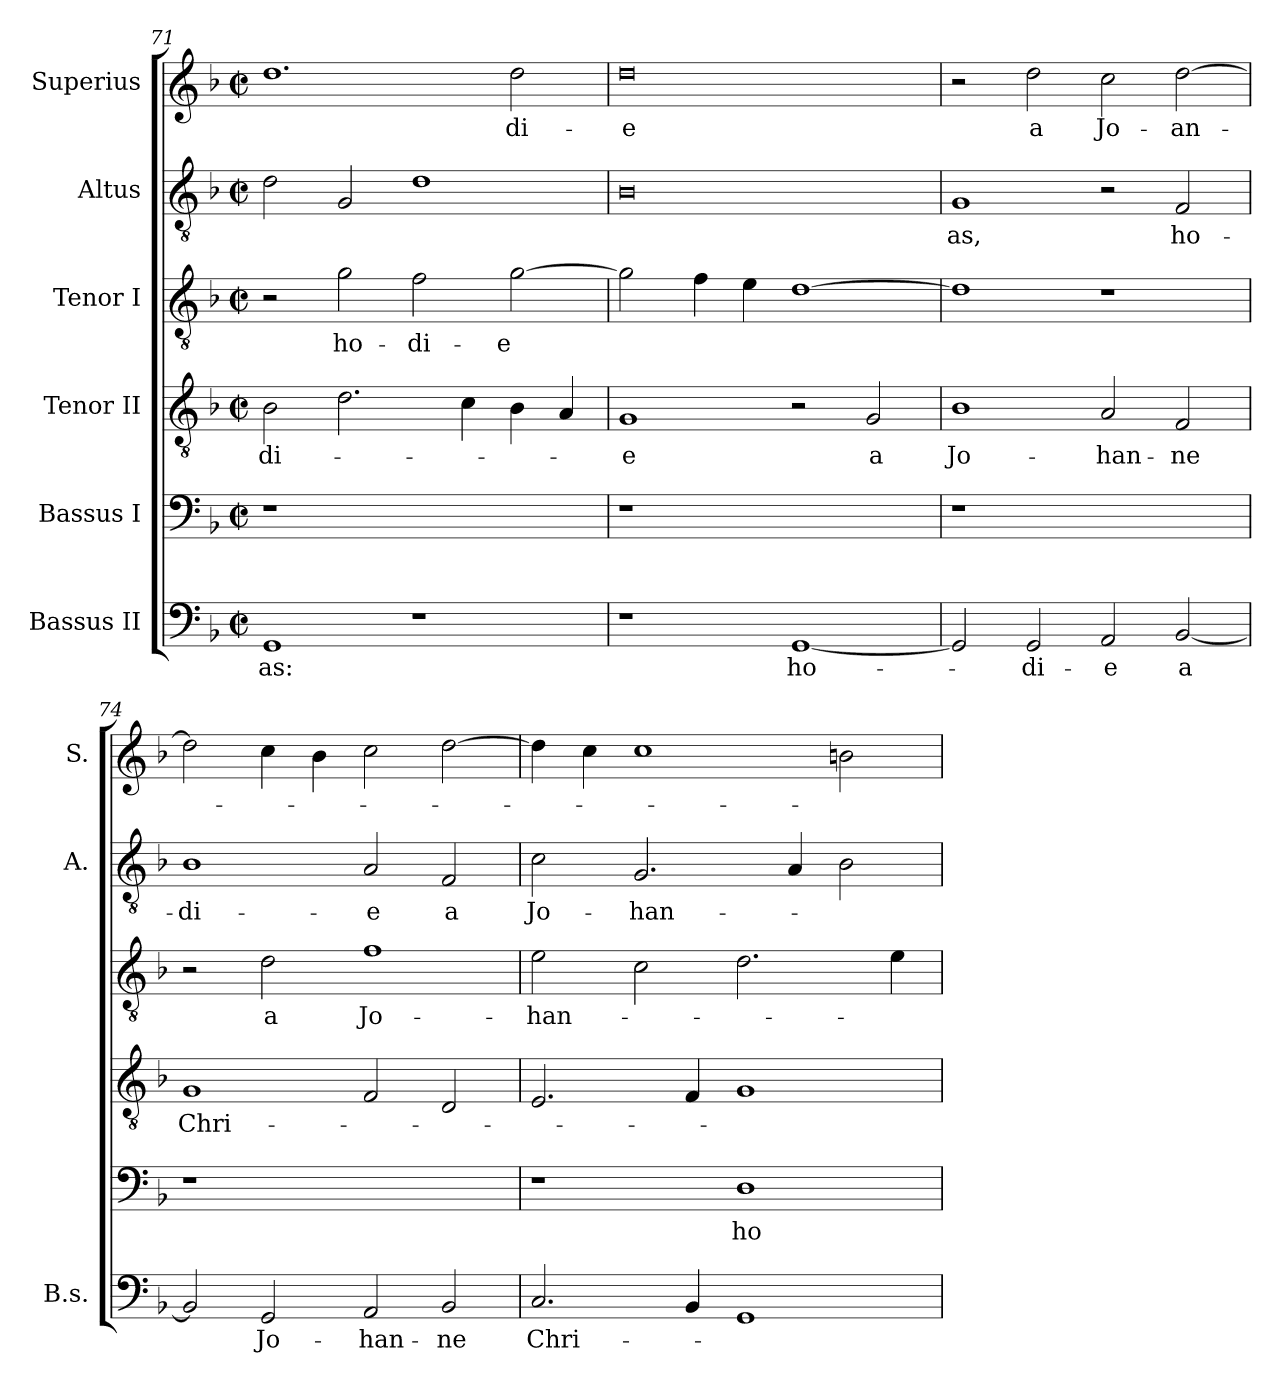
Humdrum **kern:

**kern	**text	**kern	**text	**kern	**text	**kern	**text	**kern	**text	**kern	**text
*part6	*part6	*part5	*part5	*part4	*part4	*part3	*part3	*part2	*part2	*part1	*part1
*staff6	*staff6	*staff5	*staff5	*staff4	*staff4	*staff3	*staff3	*staff2	*staff2	*staff1	*staff1
*I"Bassus II	*	*I"Bassus I	*	*I"Tenor II	*	*I"Tenor I	*	*I"Altus	*	*I"Superius	*
*I'B.s.	*	*	*	*	*	*	*	*I'A.	*	*I'S.	*
*clefF4	*	*clefF4	*	*clefGv2	*	*clefGv2	*	*clefGv2	*	*clefG2	*
*	*	*	*	*ITrd7c12	*	*ITrd7c12	*	*ITrd7c12	*	*	*
*k[b-]	*	*k[b-]	*	*k[b-]	*	*k[b-]	*	*k[b-]	*	*k[b-]	*
*F:	*	*F:	*	*F:	*	*F:	*	*F:	*	*F:	*
*M2/2	*	*M2/2	*	*M2/2	*	*M2/2	*	*M2/2	*	*M2/2	*
*met(c|)	*	*met(c|)	*	*met(c|)	*	*met(c|)	*	*met(c|)	*	*met(c|)	*
=71	=71	=71	=71	=71	=71	=71	=71	=71	=71	=71	=71
!	!LO:LY:b:color=#000000	!LO:N:vis=1	!	!	!	!	!	!	!	!	!
!	!	!	!	!	!LO:LY:b:color=#000000	!	!	!	!	!	!
1GGi	-as:	1r	.	2BB-i\	-di-	2r	.	2Di\	.	1.ddi	.
!	!	!	!	!	!	!	!LO:LY:b:color=#000000	!	!	!	!
.	.	.	.	2.Di\	.	2Gi\	ho-	2GGi/	.	.	.
!	!	!	!	!	!	!	!LO:LY:b:color=#000000	!	!	!	!
1r	.	1ryy	.	.	.	2Fi\	-di-	1Di	.	.	.
.	.	.	.	4Ci\	.	.	.	.	.	.	.
!	!	!	!	!	!	!	!LO:LY:b:color=#000000	!	!	!	!
!	!	!	!	!	!	!	!	!	!	!	!LO:LY:b:color=#000000
.	.	.	.	4BB-i\	.	[>2Gi\	-e	.	.	2ddi\	-di-
.	.	.	.	4AAi/	.	.	.	.	.	.	.
=72	=72	=72	=72	=72	=72	=72	=72	=72	=72	=72	=72
!	!	!LO:N:vis=1	!	!	!	!	!	!	!	!	!
!	!	!	!	!	!LO:LY:b:color=#000000	!	!	!	!	!	!
!	!	!	!	!	!	!	!	!	!	!	!LO:LY:b:color=#000000
1r	.	1r	.	1GGi	-e	2Gi\]	.	0BB-i	.	0ddi	-e
.	.	.	.	.	.	4Fi\	.	.	.	.	.
.	.	.	.	.	.	4Ei\	.	.	.	.	.
!	!LO:LY:b:color=#000000	!	!	!	!	!	!	!	!	!	!
[<1GGi	ho-	1ryy	.	2r	.	[>1Di	.	.	.	.	.
!	!	!	!	!	!LO:LY:b:color=#000000	!	!	!	!	!	!
.	.	.	.	2GGi/	a	.	.	.	.	.	.
=73	=73	=73	=73	=73	=73	=73	=73	=73	=73	=73	=73
!	!	!LO:N:vis=1	!	!	!	!	!	!	!	!	!
!	!	!	!	!	!LO:LY:b:color=#000000	!	!	!	!	!	!
!	!	!	!	!	!	!	!	!	!LO:LY:b:color=#000000	!	!
2GGi/]	.	1r	.	1BB-i	Jo-	1Di]	.	1GGi	-as,	2r	.
!	!LO:LY:b:color=#000000	!	!	!	!	!	!	!	!	!	!
!	!	!	!	!	!	!	!	!	!	!	!LO:LY:b:color=#000000
2GGi/	-di-	.	.	.	.	.	.	.	.	2ddi\	a
!	!LO:LY:b:color=#000000	!	!	!	!	!	!	!	!	!	!
!	!	!	!	!	!LO:LY:b:color=#000000	!	!	!	!	!	!
!	!	!	!	!	!	!	!	!	!	!	!LO:LY:b:color=#000000
2AAi/	-e	1ryy	.	2AAi/	-han-	1r	.	2r	.	2cci\	Jo-
!	!LO:LY:b:color=#000000	!	!	!	!	!	!	!	!	!	!
!	!	!	!	!	!LO:LY:b:color=#000000	!	!	!	!	!	!
!	!	!	!	!	!	!	!	!	!LO:LY:b:color=#000000	!	!
!	!	!	!	!	!	!	!	!	!	!	!LO:LY:b:color=#000000
[<2BB-i/	a	.	.	2FFi/	-ne	.	.	2FFi/	ho-	[>2ddi\	-an-
!!LO:LB:g=z
=74	=74	=74	=74	=74	=74	=74	=74	=74	=74	=74	=74
!	!	!LO:N:vis=1	!	!	!	!	!	!	!	!	!
!	!	!	!	!	!LO:LY:b:color=#000000	!	!	!	!	!	!
!	!	!	!	!	!	!	!	!	!LO:LY:b:color=#000000	!	!
2BB-i/]	.	1r	.	1GGi	Chri-	2r	.	1BB-i	-di-	2ddi\]	.
!	!LO:LY:b:color=#000000	!	!	!	!	!	!	!	!	!	!
!	!	!	!	!	!	!	!LO:LY:b:color=#000000	!	!	!	!
2GGi/	Jo-	.	.	.	.	2Di\	a	.	.	4cci\	.
.	.	.	.	.	.	.	.	.	.	4b-i\	.
!	!LO:LY:b:color=#000000	!	!	!	!	!	!	!	!	!	!
!	!	!	!	!	!	!	!LO:LY:b:color=#000000	!	!	!	!
!	!	!	!	!	!	!	!	!	!LO:LY:b:color=#000000	!	!
2AAi/	-han-	1ryy	.	2FFi/	.	1Fi	Jo-	2AAi/	-e	2cci\	.
!	!LO:LY:b:color=#000000	!	!	!	!	!	!	!	!	!	!
!	!	!	!	!	!	!	!	!	!LO:LY:b:color=#000000	!	!
2BB-i/	-ne	.	.	2DDi/	.	.	.	2FFi/	a	[>2ddi\	.
=75	=75	=75	=75	=75	=75	=75	=75	=75	=75	=75	=75
!	!LO:LY:b:color=#000000	!	!	!	!	!	!	!	!	!	!
!	!	!	!	!	!	!	!LO:LY:b:color=#000000	!	!	!	!
!	!	!	!	!	!	!	!	!	!LO:LY:b:color=#000000	!	!
2.Ci/	Chri-	1r	.	2.EEi/	.	2Ei\	-han-	2Ci\	Jo-	4ddi\]	.
.	.	.	.	.	.	.	.	.	.	4cci\	.
!	!	!	!	!	!	!	!	!	!LO:LY:b:color=#000000	!	!
.	.	.	.	.	.	2Ci\	.	2.GGi/	-han-	1cci	.
4BB-i/	.	.	.	4FFi/	.	.	.	.	.	.	.
!	!	!	!LO:LY:b:color=#000000	!	!	!	!	!	!	!	!
1GGi	.	1Di	ho-	1GGi	.	2.Di\	.	.	.	.	.
.	.	.	.	.	.	.	.	4AAi/	.	.	.
.	.	.	.	.	.	.	.	2BB-i\	.	2bni\	.
.	.	.	.	.	.	4Ei\	.	.	.	.	.
=	=	=	=	=	=	=	=	=	=	=	=
*-	*-	*-	*-	*-	*-	*-	*-	*-	*-	*-	*-
